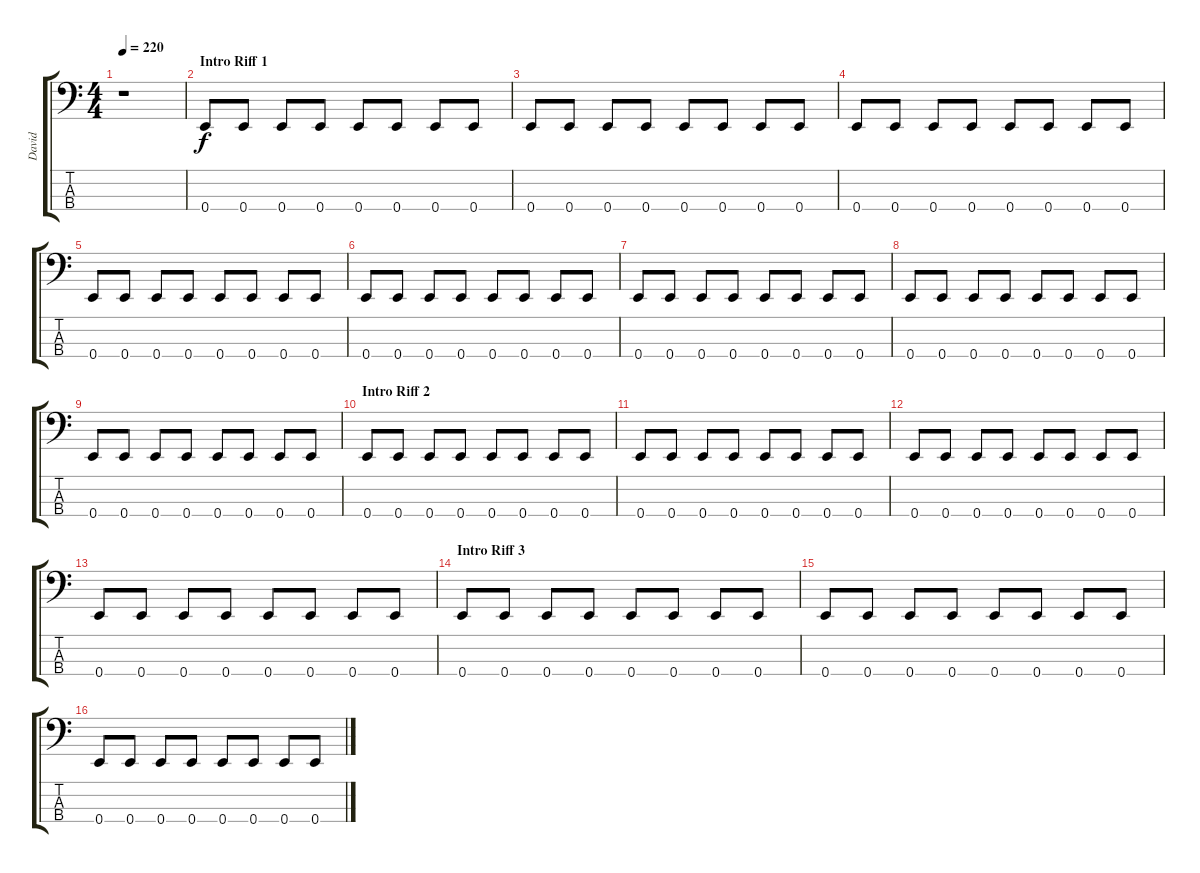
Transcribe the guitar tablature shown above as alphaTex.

\track ("David" "David") {instrument electricbasspick}
\staff {score tabs}
\tuning (G2 D2 A1 E1) {hide}
\ts (4 4)
\tempo 220
\clef f4
\ks c
r.1{dy f instrument electricbasspick} |
\section ("" "Intro Riff 1")
0.4.8 0.4.8 0.4.8 0.4.8 0.4.8 0.4.8 0.4.8 0.4.8 |
0.4.8 0.4.8 0.4.8 0.4.8 0.4.8 0.4.8 0.4.8 0.4.8 |
0.4.8 0.4.8 0.4.8 0.4.8 0.4.8 0.4.8 0.4.8 0.4.8 |
0.4.8 0.4.8 0.4.8 0.4.8 0.4.8 0.4.8 0.4.8 0.4.8 |
0.4.8 0.4.8 0.4.8 0.4.8 0.4.8 0.4.8 0.4.8 0.4.8 |
0.4.8 0.4.8 0.4.8 0.4.8 0.4.8 0.4.8 0.4.8 0.4.8 |
0.4.8 0.4.8 0.4.8 0.4.8 0.4.8 0.4.8 0.4.8 0.4.8 |
0.4.8 0.4.8 0.4.8 0.4.8 0.4.8 0.4.8 0.4.8 0.4.8 |
\section ("" "Intro Riff 2")
0.4.8 0.4.8 0.4.8 0.4.8 0.4.8 0.4.8 0.4.8 0.4.8 |
0.4.8 0.4.8 0.4.8 0.4.8 0.4.8 0.4.8 0.4.8 0.4.8 |
0.4.8 0.4.8 0.4.8 0.4.8 0.4.8 0.4.8 0.4.8 0.4.8 |
0.4.8 0.4.8 0.4.8 0.4.8 0.4.8 0.4.8 0.4.8 0.4.8 |
\section ("" "Intro Riff 3")
0.4.8 0.4.8 0.4.8 0.4.8 0.4.8 0.4.8 0.4.8 0.4.8 |
0.4.8 0.4.8 0.4.8 0.4.8 0.4.8 0.4.8 0.4.8 0.4.8 |
0.4.8 0.4.8 0.4.8 0.4.8 0.4.8 0.4.8 0.4.8 0.4.8
